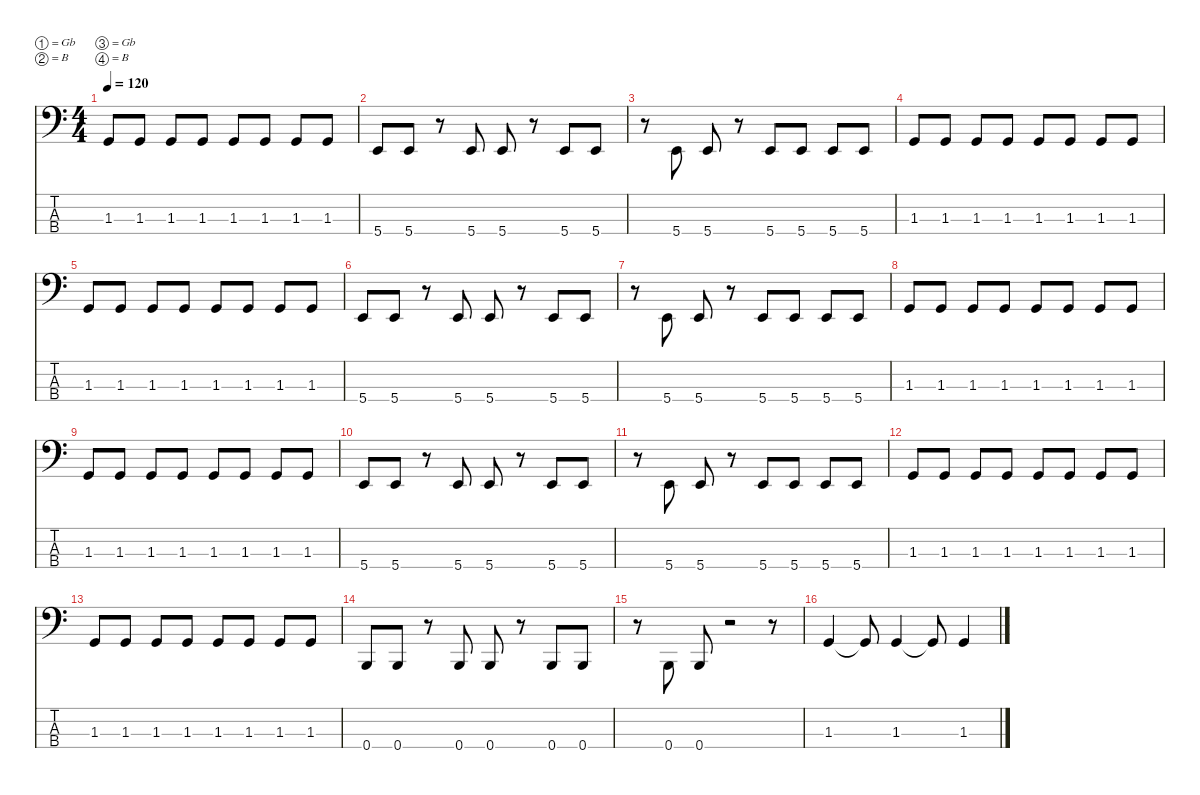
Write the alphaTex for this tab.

\defaultSystemsLayout 4
\hideDynamics
\bracketExtendMode nobrackets
\singleTrackTrackNamePolicy hidden
\multiTrackTrackNamePolicy hidden
\firstSystemTrackNameMode fullname
\firstSystemTrackNameOrientation horizontal
\otherSystemsTrackNameOrientation horizontal
\track ("Bass" "el.bs.") {instrument electricbassfinger}
\staff {score tabs}
\tuning (Gb2 B1 Gb1 B0)
\ts (4 4)
\tempo 120
\clef f4
\ks c
1.3.8{dy f beam Up} 1.3.8{beam Up} 1.3.8{beam Up} 1.3.8{beam Up} 1.3.8{beam Up} 1.3.8{beam Up} 1.3.8{beam Up} 1.3.8{beam Up} |
5.4.8{beam Up} 5.4.8{beam Up} r.8{beam Up} 5.4.8{beam Up} 5.4.8{beam Up} r.8{beam Up} 5.4.8{beam Up} 5.4.8{beam Up} |
r.8{beam Down} 5.4.8{beam Up} 5.4.8{beam Up} r.8{beam Up} 5.4.8{beam Up} 5.4.8{beam Up} 5.4.8{beam Up} 5.4.8{beam Up} |
1.3.8{beam Up} 1.3.8{beam Up} 1.3.8{beam Up} 1.3.8{beam Up} 1.3.8{beam Up} 1.3.8{beam Up} 1.3.8{beam Up} 1.3.8{beam Up} |
1.3.8{beam Up} 1.3.8{beam Up} 1.3.8{beam Up} 1.3.8{beam Up} 1.3.8{beam Up} 1.3.8{beam Up} 1.3.8{beam Up} 1.3.8{beam Up} |
5.4.8{beam Up} 5.4.8{beam Up} r.8{beam Up} 5.4.8{beam Up} 5.4.8{beam Up} r.8{beam Up} 5.4.8{beam Up} 5.4.8{beam Up} |
r.8{beam Down} 5.4.8{beam Up} 5.4.8{beam Up} r.8{beam Up} 5.4.8{beam Up} 5.4.8{beam Up} 5.4.8{beam Up} 5.4.8{beam Up} |
1.3.8{beam Up} 1.3.8{beam Up} 1.3.8{beam Up} 1.3.8{beam Up} 1.3.8{beam Up} 1.3.8{beam Up} 1.3.8{beam Up} 1.3.8{beam Up} |
1.3.8{beam Up} 1.3.8{beam Up} 1.3.8{beam Up} 1.3.8{beam Up} 1.3.8{beam Up} 1.3.8{beam Up} 1.3.8{beam Up} 1.3.8{beam Up} |
5.4.8{beam Up} 5.4.8{beam Up} r.8{beam Up} 5.4.8{beam Up} 5.4.8{beam Up} r.8{beam Up} 5.4.8{beam Up} 5.4.8{beam Up} |
r.8{beam Down} 5.4.8{beam Up} 5.4.8{beam Up} r.8{beam Up} 5.4.8{beam Up} 5.4.8{beam Up} 5.4.8{beam Up} 5.4.8{beam Up} |
1.3.8{beam Up} 1.3.8{beam Up} 1.3.8{beam Up} 1.3.8{beam Up} 1.3.8{beam Up} 1.3.8{beam Up} 1.3.8{beam Up} 1.3.8{beam Up} |
1.3.8{beam Up} 1.3.8{beam Up} 1.3.8{beam Up} 1.3.8{beam Up} 1.3.8{beam Up} 1.3.8{beam Up} 1.3.8{beam Up} 1.3.8{beam Up} |
0.4.8{beam Up} 0.4.8{beam Up} r.8{beam Up} 0.4.8{beam Up} 0.4.8{beam Up} r.8{beam Up} 0.4.8{beam Up} 0.4.8{beam Up} |
r.8{beam Down} 0.4.8{beam Up} 0.4.8{beam Up} r.2{beam Up} r.8{beam Up} |
1.3.4{beam Up} 1.3{t}.8{beam Up} 1.3.4{beam Up} 1.3{t}.8{beam Up} 1.3.4{beam Up}
